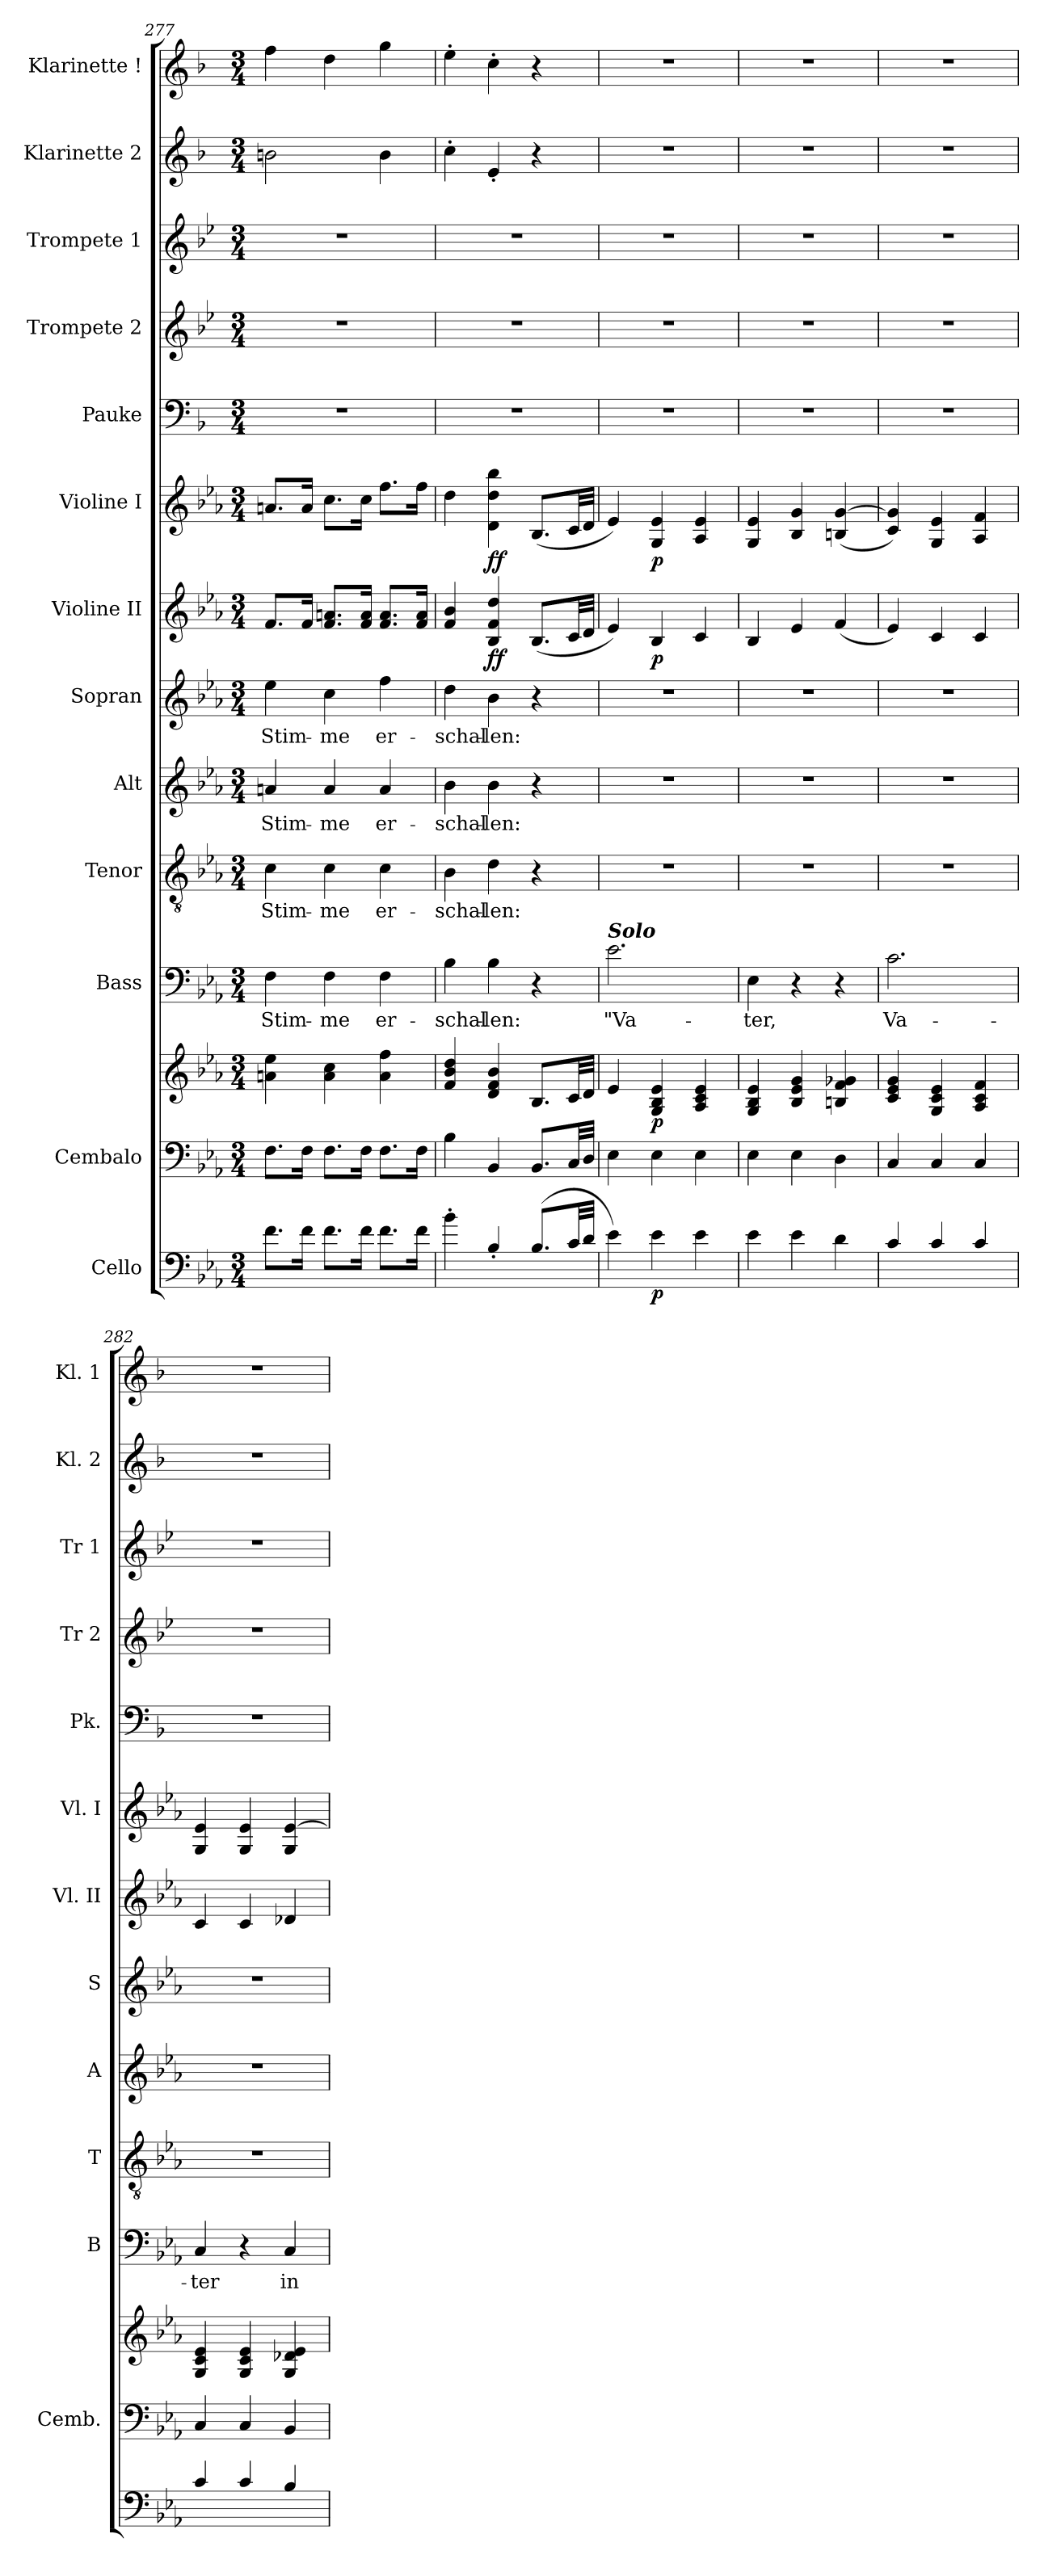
**kern	**dynam	**kern	**kern	**dynam	**kern	**text	**kern	**text	**kern	**text	**kern	**text	**kern	**dynam	**kern	**dynam	**kern	**kern	**kern	**kern	**kern
*part13	*part13	*part12	*part12	*part12	*part11	*part11	*part10	*part10	*part9	*part9	*part8	*part8	*part7	*part7	*part6	*part6	*part5	*part4	*part3	*part2	*part1
*staff14	*staff14	*staff13	*staff12	*staff12/13	*staff11	*staff11	*staff10	*staff10	*staff9	*staff9	*staff8	*staff8	*staff7	*staff7	*staff6	*staff6	*staff5	*staff4	*staff3	*staff2	*staff1
*I"Cello	*	*I"Cembalo	*	*	*I"Bass	*	*I"Tenor	*	*I"Alt	*	*I"Sopran	*	*I"Violine II	*	*I"Violine I	*	*I"Pauke	*I"Trompete 2	*I"Trompete 1	*I"Klarinette 2	*I"Klarinette !
*	*	*I'Cemb.	*	*	*I'B	*	*I'T	*	*I'A	*	*I'S	*	*I'Vl. II	*	*I'Vl. I	*	*I'Pk.	*I'Tr 2	*I'Tr 1	*I'Kl. 2	*I'Kl. 1
!!LO:PB:g=z
*clefF4	*	*clefF4	*clefG2	*	*clefF4	*	*clefGv2	*	*clefG2	*	*clefG2	*	*clefG2	*	*clefG2	*	*clefF4	*clefG2	*clefG2	*clefG2	*clefG2
*ITrd7c12	*	*	*	*	*	*	*	*	*	*	*	*	*	*	*	*	*ITrd1c2	*ITrd4c7	*ITrd4c7	*ITrd1c2	*ITrd1c2
*k[b-e-a-]	*	*k[b-e-a-]	*k[b-e-a-]	*	*k[b-e-a-]	*	*k[b-e-a-]	*	*k[b-e-a-]	*	*k[b-e-a-]	*	*k[b-e-a-]	*	*k[b-e-a-]	*	*k[b-e-a-]	*k[b-e-a-]	*k[b-e-a-]	*k[b-e-a-]	*k[b-e-a-]
*E-:	*	*E-:	*E-:	*	*E-:	*	*E-:	*	*E-:	*	*E-:	*	*E-:	*	*E-:	*	*E-:	*E-:	*E-:	*E-:	*E-:
*M3/4	*	*M3/4	*M3/4	*	*M3/4	*	*M3/4	*	*M3/4	*	*M3/4	*	*M3/4	*	*M3/4	*	*M3/4	*M3/4	*M3/4	*M3/4	*M3/4
=277	=277	=277	=277	=277	=277	=277	=277	=277	=277	=277	=277	=277	=277	=277	=277	=277	=277	=277	=277	=277	=277
!	!	!	!	!	!	!LO:LY:b	!	!LO:LY:b	!	!LO:LY:b	!	!LO:LY:b	!	!	!	!	!	!	!	!	!
8.F\L	.	8.F\L	4an\ 4ee-\	.	4F\	Stim-	4c\	Stim-	4an/	Stim-	4ee-\	Stim-	8.f/L	.	8.an/L	.	2.r	2.r	2.r	2an\	4ee-\
16F\Jk	.	16F\Jk	.	.	.	.	.	.	.	.	.	.	16f/Jk	.	16a/Jk	.	.	.	.	.	.
!	!	!	!	!	!	!LO:LY:b	!	!LO:LY:b	!	!LO:LY:b	!	!LO:LY:b	!	!	!	!	!	!	!	!	!
8.F\L	.	8.F\L	4a\ 4cc\	.	4F\	-me	4c\	-me	4a/	-me	4cc\	-me	8.f/ 8.an/L	.	8.cc\L	.	.	.	.	.	4cc\
16F\Jk	.	16F\Jk	.	.	.	.	.	.	.	.	.	.	16f/ 16a/Jk	.	16cc\Jk	.	.	.	.	.	.
!	!	!	!	!	!	!LO:LY:b	!	!LO:LY:b	!	!LO:LY:b	!	!LO:LY:b	!	!	!	!	!	!	!	!	!
8.F\L	.	8.F\L	4a\ 4ff\	.	4F\	er-	4c\	er-	4a/	er-	4ff\	er-	8.f/ 8.a/L	.	8.ff\L	.	.	.	.	4a\	4ff\
16F\Jk	.	16F\Jk	.	.	.	.	.	.	.	.	.	.	16f/ 16a/Jk	.	16ff\Jk	.	.	.	.	.	.
=278	=278	=278	=278	=278	=278	=278	=278	=278	=278	=278	=278	=278	=278	=278	=278	=278	=278	=278	=278	=278	=278
!	!	!	!	!	!	!LO:LY:b	!	!LO:LY:b	!	!LO:LY:b	!	!LO:LY:b	!	!	!	!	!	!	!	!	!
4B-'>\	.	4B-\	4f/ 4b-/ 4dd/	.	4B-\	-schal-	4B-\	-schal-	4b-\	-schal-	4dd\	-schal-	4f/ 4b-/	.	4dd\	.	2.r	2.r	2.r	4b-'>\	4dd'>\
!	!	!	!	!	!	!LO:LY:b	!	!LO:LY:b	!	!LO:LY:b	!	!LO:LY:b	!	!LO:DY:b	!	!LO:DY:b	!	!	!	!	!
4BB-'</	.	4BB-/	4d/ 4f/ 4b-/	.	4B-\	-len:	4d\	-len:	4b-\	-len:	4b-\	-len:	4B-/ 4f/ 4dd/	ff	4d\ 4dd\ 4bb-\	ff	.	.	.	4d'</	4b-'>\
(<8.BB-/L	.	8.BB-/L	8.B-/L	.	4r	.	4r	.	4r	.	4r	.	(<8.B-/L	.	(<8.B-/L	.	.	.	.	4r	4r
32C/LL	.	32C/LL	32c/LL	.	.	.	.	.	.	.	.	.	32c/LL	.	32c/LL	.	.	.	.	.	.
32D/JJJ	.	32D/JJJ	32d/JJJ	.	.	.	.	.	.	.	.	.	32d/JJJ	.	32d/JJJ	.	.	.	.	.	.
=279	=279	=279	=279	=279	=279	=279	=279	=279	=279	=279	=279	=279	=279	=279	=279	=279	=279	=279	=279	=279	=279
!	!	!	!	!	!LO:TX:a:Bi:t=Solo	!	!	!	!	!	!	!	!	!	!	!	!	!	!	!	!
!	!	!	!	!	!	!LO:LY:b	!	!	!	!	!	!	!	!	!	!	!	!	!	!	!
4E-\)	.	4E-\	4e-/	.	2.e-\	"Va-	2.r	.	2.r	.	2.r	.	4e-/)	.	4e-/)	.	2.r	2.r	2.r	2.r	2.r
!	!LO:DY:b	!	!	!LO:DY:b	!	!	!	!	!	!	!	!	!	!LO:DY:b	!	!LO:DY:b	!	!	!	!	!
4E-\	p	4E-\	4G/ 4B-/ 4e-/	p	.	.	.	.	.	.	.	.	4B-/	p	4G/ 4e-/	p	.	.	.	.	.
4E-\	.	4E-\	4A-/ 4c/ 4e-/	.	.	.	.	.	.	.	.	.	4c/	.	4A-/ 4e-/	.	.	.	.	.	.
=280	=280	=280	=280	=280	=280	=280	=280	=280	=280	=280	=280	=280	=280	=280	=280	=280	=280	=280	=280	=280	=280
!	!	!	!	!	!	!LO:LY:b	!	!	!	!	!	!	!	!	!	!	!	!	!	!	!
4E-\	.	4E-\	4G/ 4B-/ 4e-/	.	4E-\	-ter,	2.r	.	2.r	.	2.r	.	4B-/	.	4G/ 4e-/	.	2.r	2.r	2.r	2.r	2.r
4E-\	.	4E-\	4B-/ 4e-/ 4g/	.	4r	.	.	.	.	.	.	.	4e-/	.	4B-/ 4g/	.	.	.	.	.	.
4D\	.	4D\	4Bn/ 4f/ 4g-X/	.	4r	.	.	.	.	.	.	.	(<4f/	.	(<4Bn/ [4g/	.	.	.	.	.	.
=281	=281	=281	=281	=281	=281	=281	=281	=281	=281	=281	=281	=281	=281	=281	=281	=281	=281	=281	=281	=281	=281
!	!	!	!	!	!	!LO:LY:b	!	!	!	!	!	!	!	!	!	!	!	!	!	!	!
4C/	.	4C/	4c/ 4e-/ 4g/	.	2.c\	Va-	2.r	.	2.r	.	2.r	.	4e-/)	.	4c/ 4g/])	.	2.r	2.r	2.r	2.r	2.r
4C/	.	4C/	4G/ 4c/ 4e-/	.	.	.	.	.	.	.	.	.	4c/	.	4G/ 4e-/	.	.	.	.	.	.
4C/	.	4C/	4A-/ 4c/ 4f/	.	.	.	.	.	.	.	.	.	4c/	.	4A-/ 4f/	.	.	.	.	.	.
=282	=282	=282	=282	=282	=282	=282	=282	=282	=282	=282	=282	=282	=282	=282	=282	=282	=282	=282	=282	=282	=282
!	!	!	!	!	!	!LO:LY:b	!	!	!	!	!	!	!	!	!	!	!	!	!	!	!
4C/	.	4C/	4G/ 4c/ 4e-/	.	4C/	-ter	2.r	.	2.r	.	2.r	.	4c/	.	4G/ 4e-/	.	2.r	2.r	2.r	2.r	2.r
4C/	.	4C/	4G/ 4c/ 4e-/	.	4r	.	.	.	.	.	.	.	4c/	.	4G/ 4e-/	.	.	.	.	.	.
!	!	!	!	!	!	!LO:LY:b	!	!	!	!	!	!	!	!	!	!	!	!	!	!	!
4BB-/	.	4BB-/	4G/ 4d-X/ 4e-/	.	4C/	in	.	.	.	.	.	.	4d-X/	.	4G/ [4e-/	.	.	.	.	.	.
=	=	=	=	=	=	=	=	=	=	=	=	=	=	=	=	=	=	=	=	=	=
*-	*-	*-	*-	*-	*-	*-	*-	*-	*-	*-	*-	*-	*-	*-	*-	*-	*-	*-	*-	*-	*-
